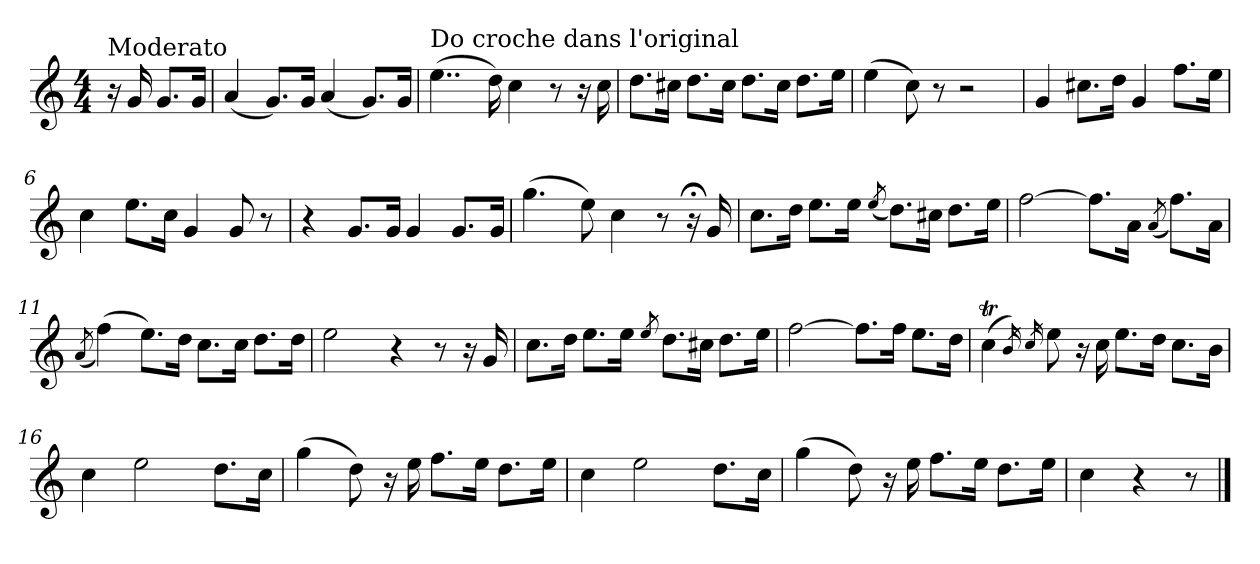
**kern
*part1
*staff1
*clefG2
*k[]
*C:
*M4/4
=
!LO:TX:a:t=Moderato
16r
16g/
8.g/L
16g/Jk
=1
(<4a/
8.g/L)
16g/Jk
(<4a/
8.g/L)
16g/Jk
=2
!LO:TX:a:t=Do croche dans l'original
(>4..ee\
16dd\)
4cc\
8r
16r
16cc\
=3
8.dd\L
16cc#X\Jk
8.dd\L
16cc#\Jk
8.dd\L
16cc#\Jk
8.dd\L
16ee\Jk
=4
(>4ee\
8cc\)
8r
2r
!!LO:LB:g=z
=5
4g/
8.cc#X\L
16dd\Jk
4g/
8.ff\L
16ee\Jk
=6
4cc\
8.ee\L
16cc\Jk
4g/
8g/
8r
=7
4r
8.g/L
16g/Jk
4g/
8.g/L
16g/Jk
=8
(>4.gg\
8ee\)
4cc\
8r
16r;<
16g/
=9
8.cc\L
16dd\Jk
8.ee\L
16ee\Jk
(<8qee/
8.dd\L)
16cc#X\Jk
8.dd\L
16ee\Jk
!!LO:LB:g=z
=10
[2ff\
8.ff\L]
16a\Jk
(<8qa/
8.ff\L)
16a\Jk
=11
(<8qa/
(>4ff\)
8.ee\L)
16dd\Jk
8.cc\L
16cc\Jk
8.dd\L
16dd\Jk
=12
2ee\
4r
8r
16r
16g/
=13
8.cc\L
16dd\Jk
8.ee\L
16ee\Jk
8qee/
8.dd\L
16cc#X\Jk
8.dd\L
16ee\Jk
=14
[2ff\
8.ff\L]
16ff\Jk
8.ee\L
16dd\Jk
!!LO:LB:g=z
=15
(>4ccT\
16qb/)
16qcc/
8ee\
16r
16cc\
8.ee\L
16dd\Jk
8.cc\L
16b\Jk
=16
4cc\
2ee\
8.dd\L
16cc\Jk
=17
(>4gg\
8dd\)
16r
16ee\
8.ff\L
16ee\Jk
8.dd\L
16ee\Jk
=18
4cc\
2ee\
8.dd\L
16cc\Jk
=19
(>4gg\
8dd\)
16r
16ee\
8.ff\L
16ee\Jk
8.dd\L
16ee\Jk
!!LO:LB:g=z
=20
4cc\
4r
8r
==
*-
